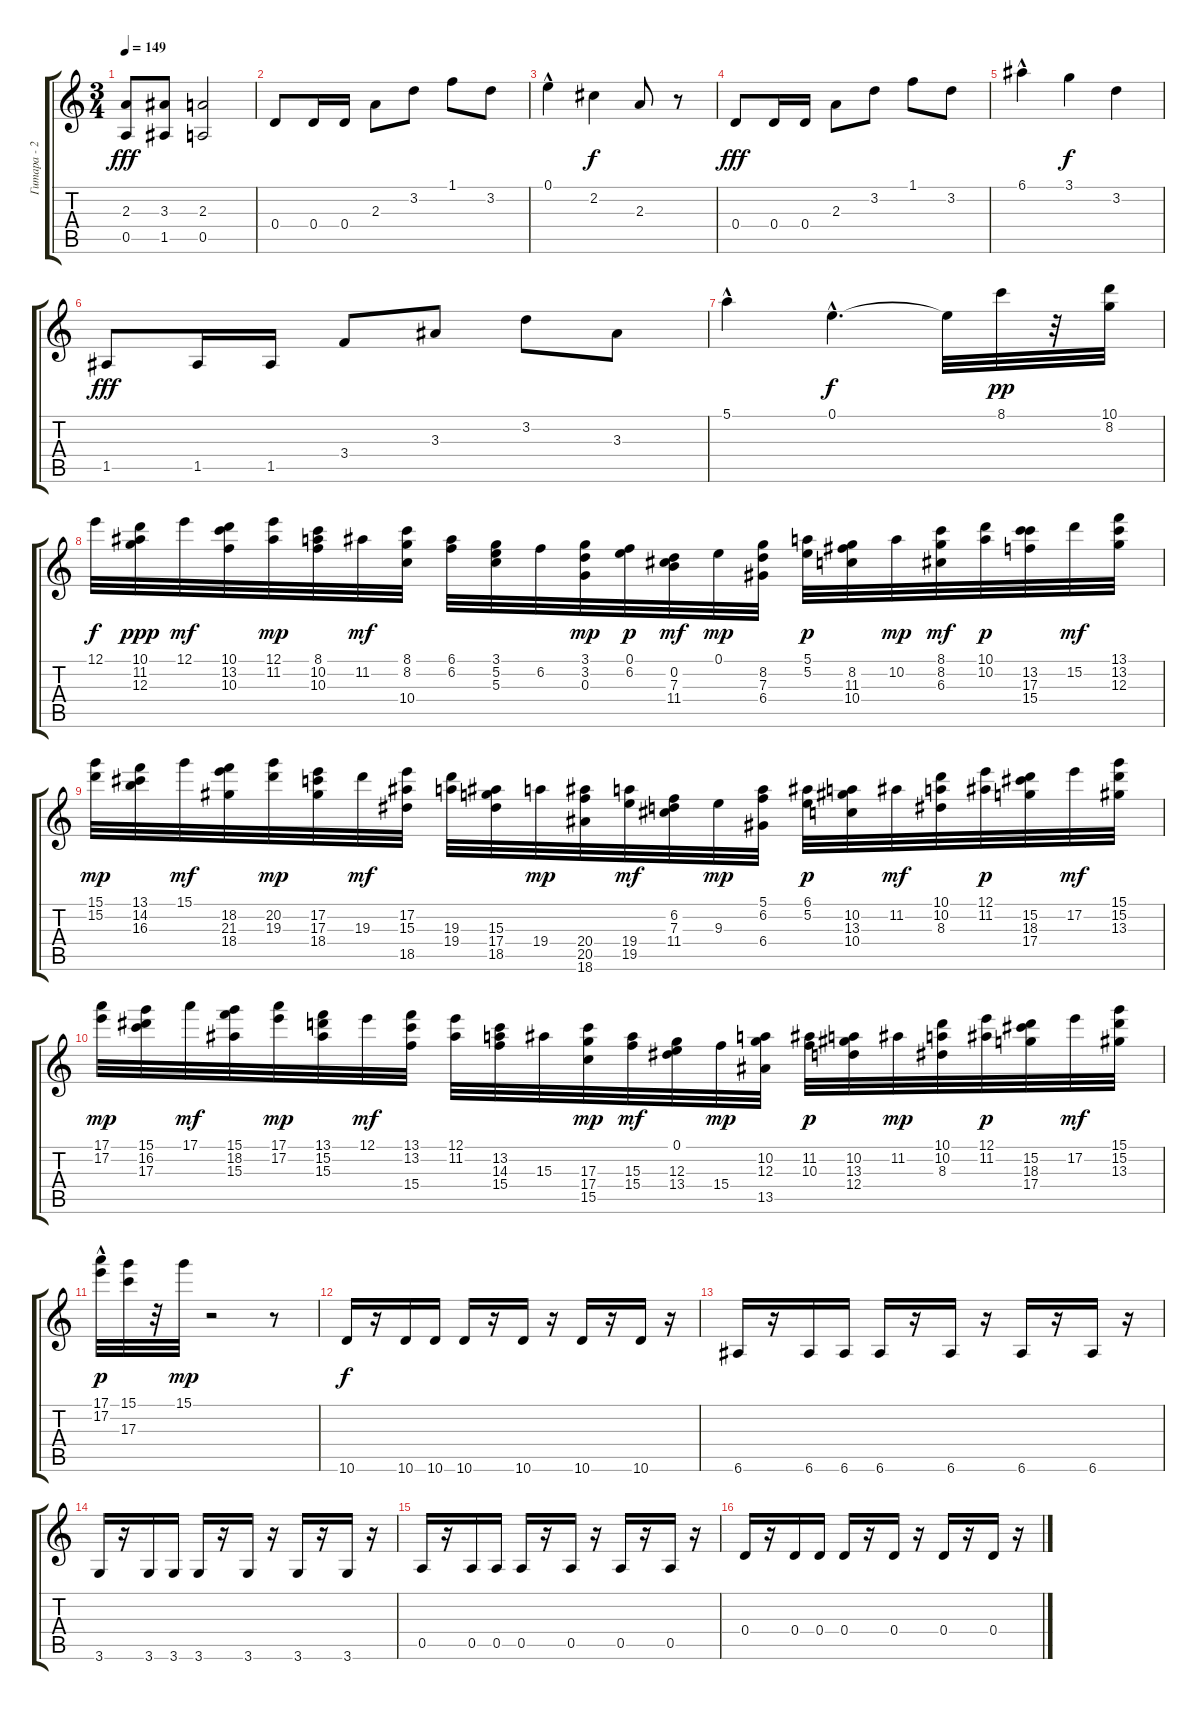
\track ("Гитара - 2" "Гитара - 2") {instrument overdrivenguitar}
\staff {score tabs}
\tuning (E4 B3 G3 D3 A2 E2) {hide}
\ts (3 4)
\tempo 149
\clef g2
\ks c
(2.3 0.5).8{dy fff} (3.3 1.5).8 (2.3 0.5).2 |
0.4.8 0.4.16 0.4.16 2.3.8 3.2.8 1.1.8 3.2.8 |
0.1{hac}.4 2.2.4{dy f} 2.3.8 r.8 |
0.4.8{dy fff} 0.4.16 0.4.16 2.3.8 3.2.8 1.1.8 3.2.8 |
6.1{hac}.4 3.1.4{dy f} 3.2.4 |
1.5.8{dy fff} 1.5.16 1.5.16 3.4.8 3.3.8 3.2.8 3.3.8 |
5.1{hac}.4 0.1{hac}.4{d dy f} 0.1{t}.32 8.1.32{dy pp} r.32 (10.1 8.2).32 |
12.1.32{dy f} (10.1 11.2 12.3).32{dy ppp} 12.1.32{dy mf} (10.1 13.2 10.3).32 (12.1 11.2).32{dy mp} (8.1 10.2 10.3).32 11.2.32{dy mf} (8.1 8.2 10.4).32 (6.1 6.2).32 (3.1 5.2 5.3).32 6.2.32 (3.1 3.2 0.3).32{dy mp} (0.1 6.2).32{dy p} (0.2 7.3 11.4).32{dy mf} 0.1.32{dy mp} (8.2 7.3 6.4).32 (5.1 5.2).32{dy p} (8.2 11.3 10.4).32 10.2.32{dy mp} (8.1 8.2 6.3).32{dy mf} (10.1 10.2).32{dy p} (13.2 17.3 15.4).32 15.2.32{dy mf} (13.1 13.2 12.3).32 |
(15.1 15.2).32{dy mp} (13.1 14.2 16.3).32 15.1.32{dy mf} (18.2 21.3 18.4).32 (20.2 19.3).32{dy mp} (17.2 17.3 18.4).32 19.3.32{dy mf} (17.2 15.3 18.5).32 (19.3 19.4).32 (15.3 17.4 18.5).32 19.4.32{dy mp} (20.4 20.5 18.6).32 (19.4 19.5).32{dy mf} (6.2 7.3 11.4).32 9.3.32{dy mp} (5.1 6.2 6.4).32 (6.1 5.2).32{dy p} (10.2 13.3 10.4).32 11.2.32{dy mf} (10.1 10.2 8.3).32 (12.1 11.2).32{dy p} (15.2 18.3 17.4).32 17.2.32{dy mf} (15.1 15.2 13.3).32 |
(17.1 17.2).32{dy mp} (15.1 16.2 17.3).32 17.1.32{dy mf} (15.1 18.2 15.3).32 (17.1 17.2).32{dy mp} (13.1 15.2 15.3).32 12.1.32{dy mf} (13.1 13.2 15.4).32 (12.1 11.2).32 (13.2 14.3 15.4).32 15.3.32 (17.3 17.4 15.5).32{dy mp} (15.3 15.4).32{dy mf} (0.1 12.3 13.4).32 15.4.32{dy mp} (10.2 12.3 13.5).32 (11.2 10.3).32{dy p} (10.2 13.3 12.4).32 11.2.32{dy mp} (10.1 10.2 8.3).32 (12.1 11.2).32{dy p} (15.2 18.3 17.4).32 17.2.32{dy mf} (15.1 15.2 13.3).32 |
(17.1{hac} 17.2).32{dy p} (15.1 17.3).32 r.32 15.1.32{dy mp} r.2 r.8 |
10.6.16{dy f} r.16 10.6.16 10.6.16 10.6.16 r.16 10.6.16 r.16 10.6.16 r.16 10.6.16 r.16 |
6.6.16 r.16 6.6.16 6.6.16 6.6.16 r.16 6.6.16 r.16 6.6.16 r.16 6.6.16 r.16 |
3.6.16 r.16 3.6.16 3.6.16 3.6.16 r.16 3.6.16 r.16 3.6.16 r.16 3.6.16 r.16 |
0.5.16 r.16 0.5.16 0.5.16 0.5.16 r.16 0.5.16 r.16 0.5.16 r.16 0.5.16 r.16 |
0.4.16 r.16 0.4.16 0.4.16 0.4.16 r.16 0.4.16 r.16 0.4.16 r.16 0.4.16 r.16
